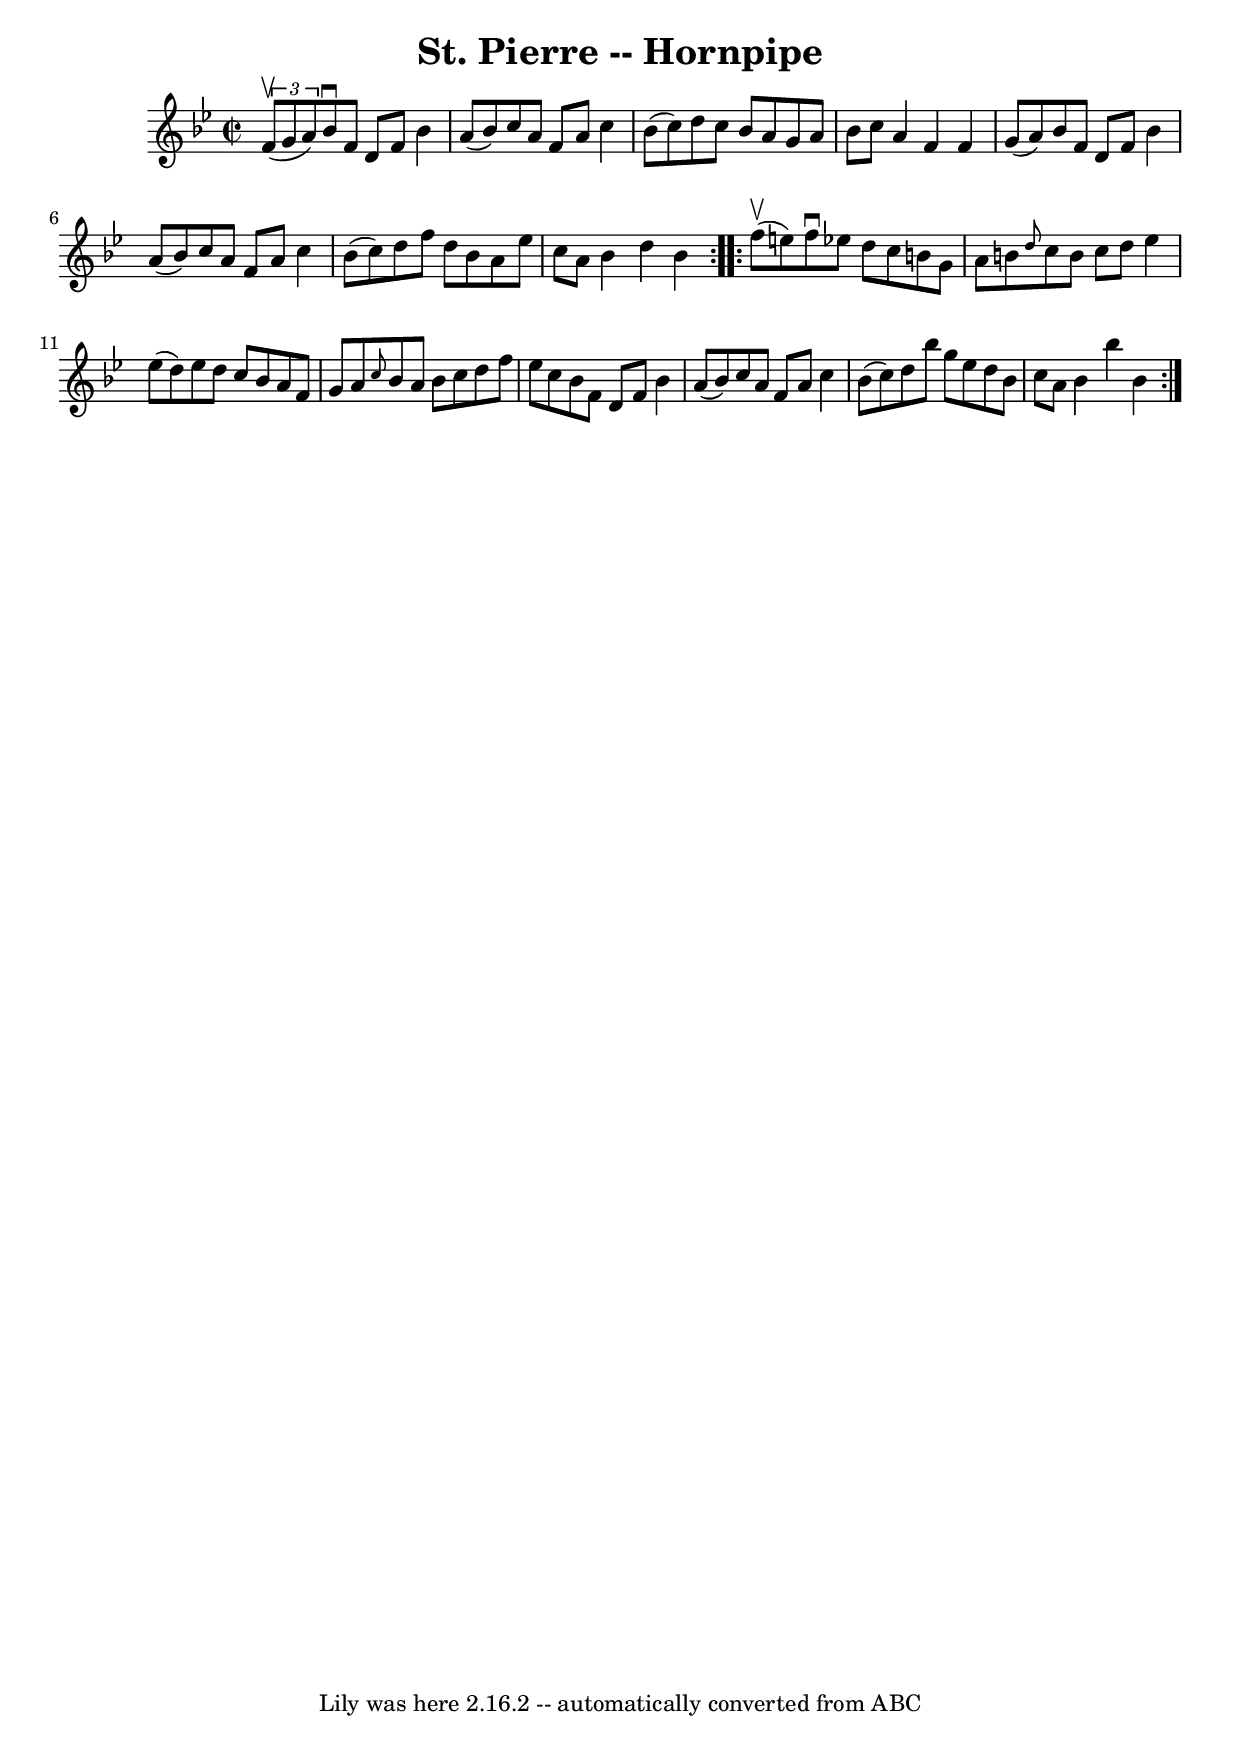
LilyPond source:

\version "2.7.40"
\include "Mammoth.ily"
\header {
	book = "Cole's 1000 Fiddle Tunes"
	crossRefNumber = "1"
	footnotes = ""
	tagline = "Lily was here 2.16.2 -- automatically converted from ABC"
	title = "St. Pierre -- Hornpipe"
}
voicedefault =  {
\set Score.defaultBarType = "empty"

\repeat volta 2 {
\override Staff.TimeSignature #'style = #'C
 \time 2/2 \key bes \major   \times 2/3 { f'8 (^\upbow g'8 a'8) } 
|
 bes'8^\downbow f'8 d'8 f'8 bes'4 a'8 (bes'8) 
|
 c''8 a'8 f'8 a'8 c''4 bes'8 (c''8) |
   
d''8 c''8 bes'8 a'8 g'8 a'8 bes'8 c''8  |
 a'4    
f'4 f'4 g'8 (a'8) |
 bes'8 f'8 d'8 f'8 bes'4  
 a'8 (bes'8) |
 c''8 a'8 f'8 a'8 c''4 bes'8 (
c''8) |
 d''8 f''8 d''8 bes'8 a'8 ees''8 c''8    
a'8  |
 bes'4 d''4 bes'4  }     \repeat volta 2 { f''8 
(^\upbow e''8) |
 f''8^\downbow ees''!8 d''8 c''8 b'8  
 g'8 a'8 b'8  |
 \grace { d''8  } c''8 b'8 c''8 d''8 
 ees''4 ees''8 (d''8) |
 ees''8 d''8 c''8 bes'8    
a'8 f'8 g'8 a'8  |
 \grace { c''8  } bes'8 a'8 bes'8  
 c''8 d''8 f''8 ees''8 c''8  |
 bes'8 f'8 d'8    
f'8 bes'4 a'8 (bes'8) |
 c''8 a'8 f'8 a'8 c''4  
 bes'8 (c''8) |
 d''8 bes''8 g''8 ees''8 d''8    
bes'8 c''8 a'8  |
 bes'4 bes''4 bes'4  }   
}

\score{
    <<

	\context Staff="default"
	{
	    \voicedefault 
	}

    >>
	\layout {
	}
	\midi {}
}
